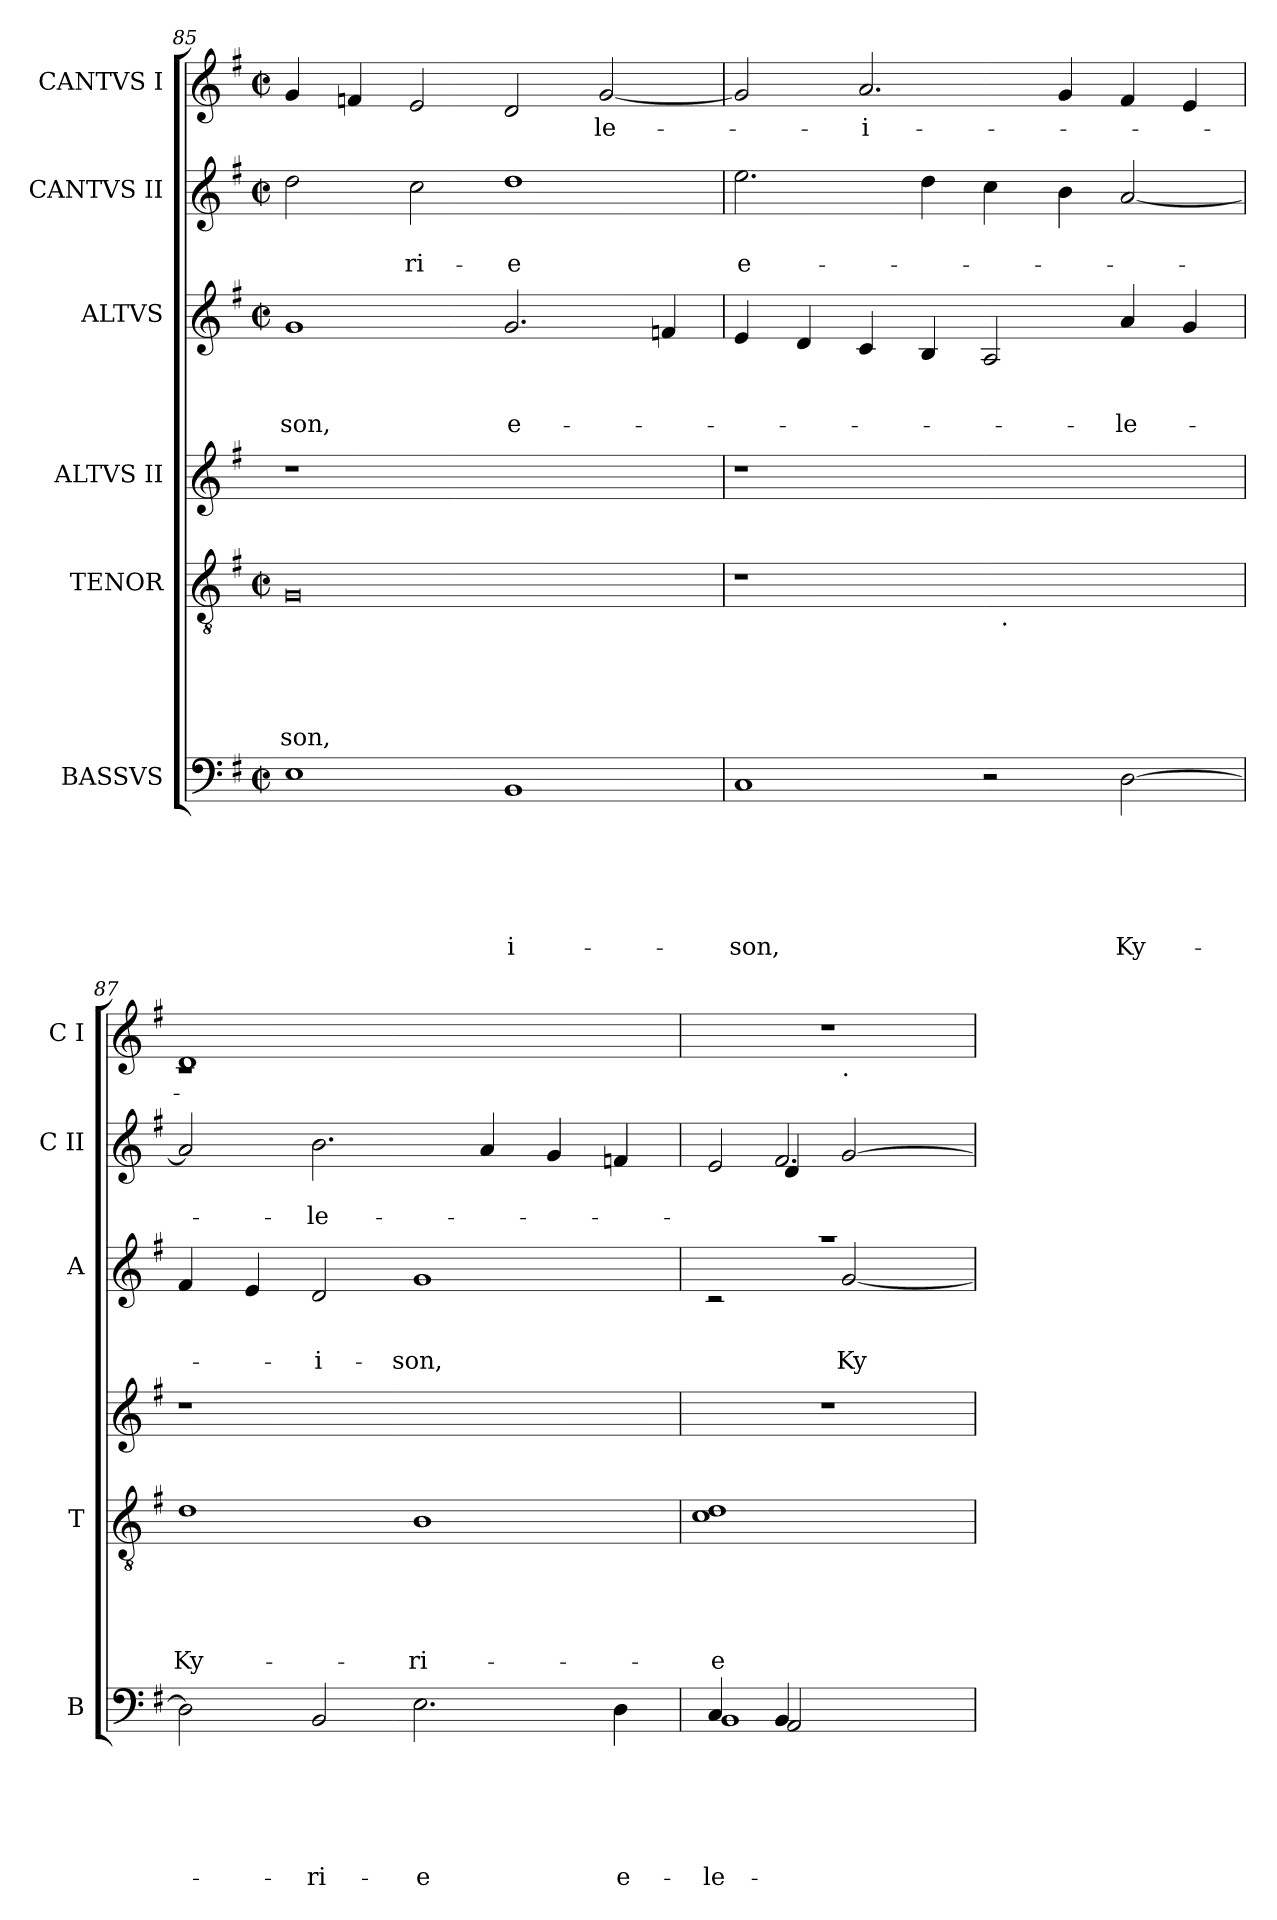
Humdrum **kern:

**kern	**text	**text	**text	**text	**text	**text	**kern	**text	**text	**text	**text	**text	**kern	**kern	**text	**text	**text	**kern	**text	**text	**kern	**text
*part6	*part6	*part6	*part6	*part6	*part6	*part6	*part5	*part5	*part5	*part5	*part5	*part5	*part4	*part3	*part3	*part3	*part3	*part2	*part2	*part2	*part1	*part1
*staff6	*staff6	*staff6	*staff6	*staff6	*staff6	*staff6	*staff5	*staff5	*staff5	*staff5	*staff5	*staff5	*staff4	*staff3	*staff3	*staff3	*staff3	*staff2	*staff2	*staff2	*staff1	*staff1
*I"BASSVS	*	*	*	*	*	*	*I"TENOR	*	*	*	*	*	*I"ALTVS II	*I"ALTVS	*	*	*	*I"CANTVS II	*	*	*I"CANTVS I	*
*I'B	*	*	*	*	*	*	*I'T	*	*	*	*	*	*	*I'A	*	*	*	*I'C II	*	*	*I'C I	*
*clefF4	*	*	*	*	*	*	*clefGv2	*	*	*	*	*	*clefG2	*clefG2	*	*	*	*clefG2	*	*	*clefG2	*
*k[f#]	*	*	*	*	*	*	*k[f#]	*	*	*	*	*	*k[f#]	*k[f#]	*	*	*	*k[f#]	*	*	*k[f#]	*
*G:	*	*	*	*	*	*	*G:	*	*	*	*	*	*G:	*G:	*	*	*	*G:	*	*	*G:	*
*M2/2	*	*	*	*	*	*	*M2/2	*	*	*	*	*	*	*M2/2	*	*	*	*M2/2	*	*	*M2/2	*
*met(c|)	*	*	*	*	*	*	*met(c|)	*	*	*	*	*	*	*met(c|)	*	*	*	*met(c|)	*	*	*met(c|)	*
=85	=85	=85	=85	=85	=85	=85	=85	=85	=85	=85	=85	=85	=85	=85	=85	=85	=85	=85	=85	=85	=85	=85
!	!	!	!	!	!	!	!	!	!	!	!	!LO:LY:b	!	!	!	!	!LO:LY:b	!	!	!	!	!
1E	.	.	.	.	.	.	0G	.	.	.	.	-son,	1r	1g	.	.	-son,	2dd\	.	.	4g/	.
.	.	.	.	.	.	.	.	.	.	.	.	.	.	.	.	.	.	.	.	.	4fn/	.
!	!	!	!	!	!	!	!	!	!	!	!	!	!	!	!	!	!	!	!	!LO:LY:b	!	!
.	.	.	.	.	.	.	.	.	.	.	.	.	.	.	.	.	.	2cc\	.	-ri-	2e/	.
!	!	!	!	!	!	!LO:LY:b:rj	!	!	!	!	!	!	!	!	!	!	!LO:LY:b	!	!	!LO:LY:b:rj	!	!
1BB	.	.	.	.	.	-i-	.	.	.	.	.	.	1ryy	2.g/	.	.	e-	1dd	.	-e	2d/	.
!	!	!	!	!	!	!	!	!	!	!	!	!	!	!	!	!	!	!	!	!	!	!LO:LY:b
.	.	.	.	.	.	.	.	.	.	.	.	.	.	.	.	.	.	.	.	.	[<2g/	-le-
.	.	.	.	.	.	.	.	.	.	.	.	.	.	4fn/	.	.	.	.	.	.	.	.
!!LO:LB:g=z
=86	=86	=86	=86	=86	=86	=86	=86	=86	=86	=86	=86	=86	=86	=86	=86	=86	=86	=86	=86	=86	=86	=86
!	!	!	!	!	!	!LO:LY:b	!	!	!	!	!	!	!	!	!	!	!	!	!	!LO:LY:b	!	!
1C	.	.	.	.	.	-son,	1r	.	.	.	.	.	1r	4e/	.	.	.	2.ee\	.	e-	2g/]	.
.	.	.	.	.	.	.	.	.	.	.	.	.	.	4d/	.	.	.	.	.	.	.	.
!	!	!	!	!	!	!	!	!	!	!	!	!	!	!	!	!	!	!	!	!	!	!LO:LY:b
.	.	.	.	.	.	.	.	.	.	.	.	.	.	4c/	.	.	.	.	.	.	2.a/	-i-
.	.	.	.	.	.	.	.	.	.	.	.	.	.	4B/	.	.	.	4dd\	.	.	.	.
2r	.	.	.	.	.	.	32ryy	.	.	.	.	.	1ryy	2A/	.	.	.	4cc\	.	.	.	.
!	!	!	!	!	!	!	!LO:TX:b:t=.	!	!	!	!	!	!	!	!	!	!	!	!	!	!	!
.	.	.	.	.	.	.	32%31ryy	.	.	.	.	.	.	.	.	.	.	.	.	.	.	.
.	.	.	.	.	.	.	.	.	.	.	.	.	.	.	.	.	.	4b\	.	.	4g/	.
!	!	!	!	!	!	!LO:LY:b	!	!	!	!	!	!	!	!	!	!	!LO:LY:b	!	!	!	!	!
[>2D\	.	.	.	.	.	Ky-	.	.	.	.	.	.	.	4a/	.	.	-le-	[<2a/	.	.	4f#/	.
.	.	.	.	.	.	.	.	.	.	.	.	.	.	4g/	.	.	.	.	.	.	4e/	.
=87	=87	=87	=87	=87	=87	=87	=87	=87	=87	=87	=87	=87	=87	=87	=87	=87	=87	=87	=87	=87	=87	=87
*	*	*	*	*	*	*	*	*	*	*	*	*	*	*	*	*	*	*	*	*	*^	*
!	!	!	!	!	!	!	!	!	!	!	!	!LO:LY:b	!	!	!	!	!	!	!	!	!	!LO:N:vis=1	!
2D\]	.	.	.	.	.	.	1d	.	.	.	.	Ky-	1r	4f#/	.	.	.	2a/]	.	.	1d	0rc	.
.	.	.	.	.	.	.	.	.	.	.	.	.	.	4e/	.	.	.	.	.	.	.	.	.
!	!	!	!	!	!	!LO:LY:b	!	!	!	!	!	!	!	!	!	!	!LO:LY:b	!	!	!LO:LY:b	!	!	!
2BB/	.	.	.	.	.	-ri-	.	.	.	.	.	.	.	2d/	.	.	-i-	2.b\	.	-le-	.	.	.
!	!	!	!	!	!	!LO:LY:b	!	!	!	!	!	!LO:LY:b	!	!	!	!	!LO:LY:b	!	!	!	!	!	!
2.E\	.	.	.	.	.	-e	1B	.	.	.	.	-ri-	1ryy	1g	.	.	-son,	.	.	.	1ryy	.	.
.	.	.	.	.	.	.	.	.	.	.	.	.	.	.	.	.	.	4a/	.	.	.	.	.
.	.	.	.	.	.	.	.	.	.	.	.	.	.	.	.	.	.	4g/	.	.	.	.	.
!	!	!	!	!	!	!LO:LY:b	!	!	!	!	!	!	!	!	!	!	!	!	!	!	!	!	!
4D\	.	.	.	.	.	e-	.	.	.	.	.	.	.	.	.	.	.	4fn/	.	.	.	.	.
=88	=88	=88	=88	=88	=88	=88	=88	=88	=88	=88	=88	=88	=88	=88	=88	=88	=88	=88	=88	=88	=88	=88	=88
!	!	!	!	!	!	!LO:LY:b	!	!	!	!	!	!LO:LY:b:rj	!	!	!	!	!	!	!	!	!	!	!
*^	*	*	*	*	*	*	*	*	*	*	*	*	*	*^	*	*	*	*^	*	*	*	*	*
*	*^	*	*	*	*	*	*	*	*	*	*	*	*	*	*	*	*	*	*	*	*^	*	*	*	*	*
4C/	4ryy	1BB	.	.	.	.	.	-le-	1c 1d	.	.	.	.	e-	1r	1raa	2rc	.	.	.	2e/	4ryy	4ryy	.	.	1r	2ryy	.
4BB/	2AA/	.	.	.	.	.	.	.	.	.	.	.	.	.	.	.	.	.	.	.	.	2.f#i/	4d/	.	.	.	.	.
!	!	!	!	!	!	!	!	!	!	!	!	!	!	!	!	!	!	!	!	!	!	!	!	!	!	!	!LO:TX:b:t=.	!
!	!	!	!	!	!	!	!	!	!	!	!	!	!	!	!	!	!	!	!	!LO:LY:b	!	!	!	!	!	!	!	!
2ryy	.	.	.	.	.	.	.	.	.	.	.	.	.	.	.	.	[<2g/	.	.	Ky-	2ryy	.	[<2g/	.	.	.	2ryy	.
.	4ryy	.	.	.	.	.	.	.	.	.	.	.	.	.	.	.	.	.	.	.	.	.	.	.	.	.	.	.
*	*	*	*	*	*	*	*	*	*	*	*	*	*	*	*	*v	*v	*	*	*	*	*	*	*	*	*v	*v	*
*v	*v	*v	*	*	*	*	*	*	*	*	*	*	*	*	*	*	*	*	*	*v	*v	*v	*	*	*	*
=	=	=	=	=	=	=	=	=	=	=	=	=	=	=	=	=	=	=	=	=	=	=
*-	*-	*-	*-	*-	*-	*-	*-	*-	*-	*-	*-	*-	*-	*-	*-	*-	*-	*-	*-	*-	*-	*-
